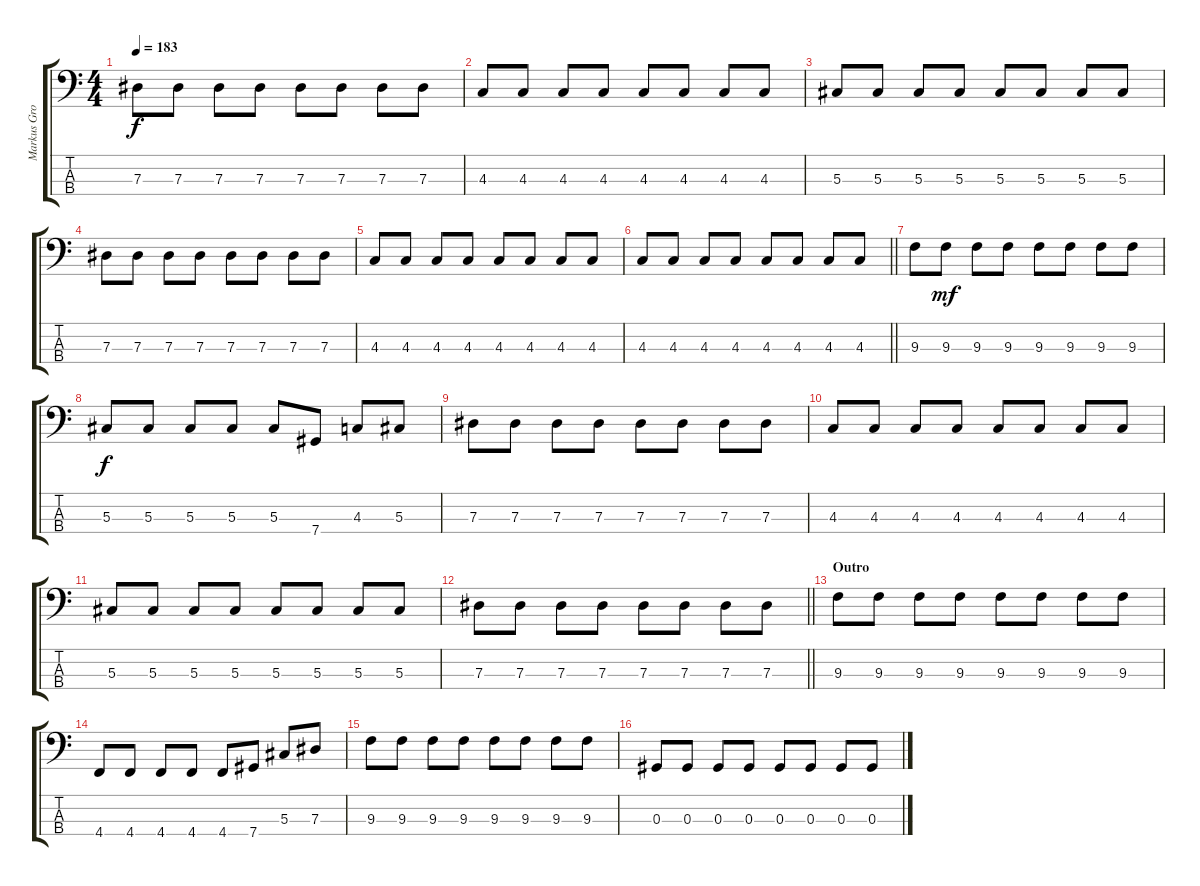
\track ("Markus Grosskopf" "Markus Gro") {instrument slapbass2}
\staff {score tabs}
\tuning (Gb2 Db2 Ab1 Db1) {hide}
\ts (4 4)
\tempo 183
\clef f4
\ks c
7.3.8{dy f} 7.3.8 7.3.8 7.3.8 7.3.8 7.3.8 7.3.8 7.3.8 |
4.3.8 4.3.8 4.3.8 4.3.8 4.3.8 4.3.8 4.3.8 4.3.8 |
5.3.8 5.3.8 5.3.8 5.3.8 5.3.8 5.3.8 5.3.8 5.3.8 |
7.3.8 7.3.8 7.3.8 7.3.8 7.3.8 7.3.8 7.3.8 7.3.8 |
4.3.8 4.3.8 4.3.8 4.3.8 4.3.8 4.3.8 4.3.8 4.3.8 |
\barLineRight lightlight
4.3.8 4.3.8 4.3.8 4.3.8 4.3.8 4.3.8 4.3.8 4.3.8 |
9.3.8 9.3.8{dy mf} 9.3.8 9.3.8 9.3.8 9.3.8 9.3.8 9.3.8 |
5.3.8{dy f} 5.3.8 5.3.8 5.3.8 5.3.8 7.4.8 4.3.8 5.3.8 |
7.3.8 7.3.8 7.3.8 7.3.8 7.3.8 7.3.8 7.3.8 7.3.8 |
4.3.8 4.3.8 4.3.8 4.3.8 4.3.8 4.3.8 4.3.8 4.3.8 |
5.3.8 5.3.8 5.3.8 5.3.8 5.3.8 5.3.8 5.3.8 5.3.8 |
\barLineRight lightlight
7.3.8 7.3.8 7.3.8 7.3.8 7.3.8 7.3.8 7.3.8 7.3.8 |
\section ("" "Outro")
9.3.8 9.3.8 9.3.8 9.3.8 9.3.8 9.3.8 9.3.8 9.3.8 |
4.4.8 4.4.8 4.4.8 4.4.8 4.4.8 7.4.8 5.3.8 7.3.8 |
9.3.8 9.3.8 9.3.8 9.3.8 9.3.8 9.3.8 9.3.8 9.3.8 |
0.3.8 0.3.8 0.3.8 0.3.8 0.3.8 0.3.8 0.3.8 0.3.8
